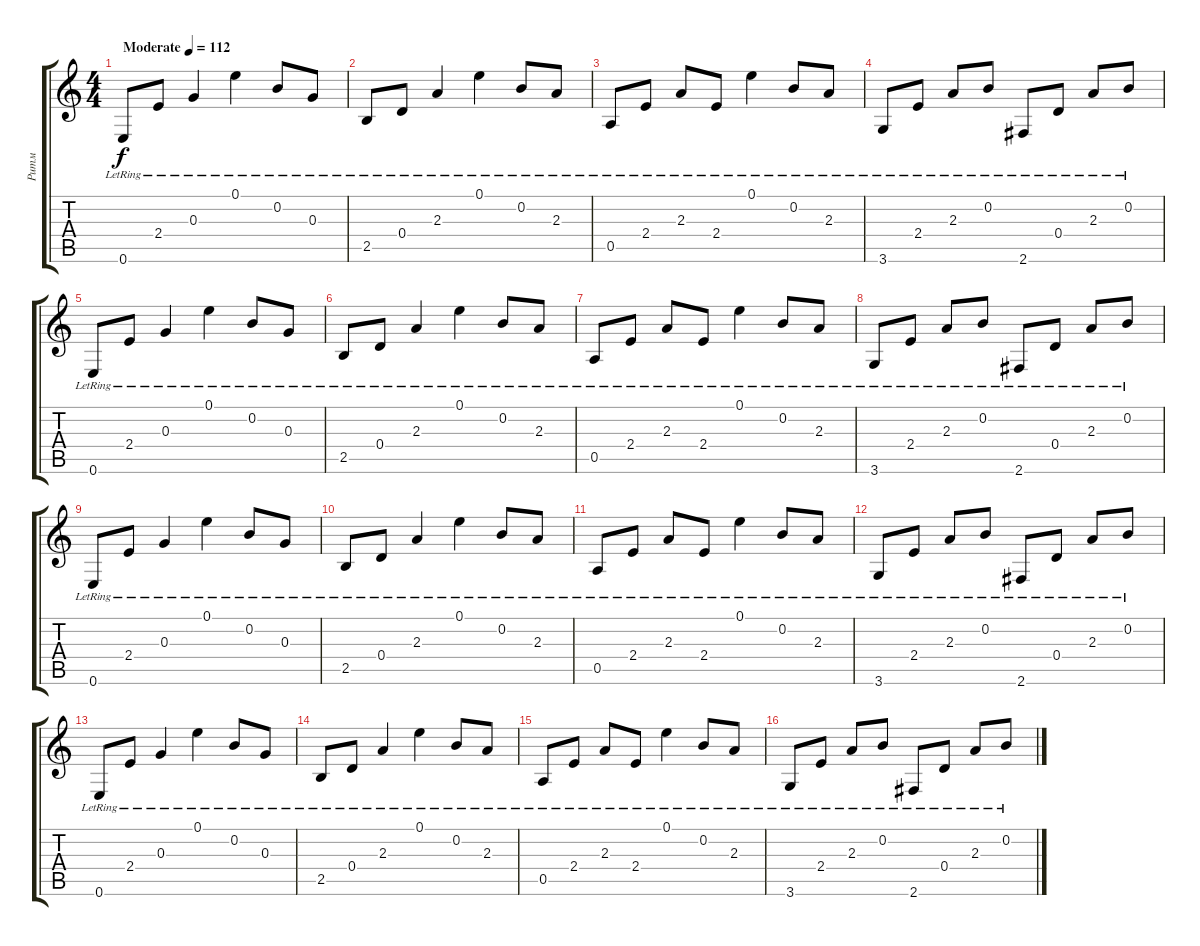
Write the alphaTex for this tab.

\track ("Ритм" "Ритм") {instrument electricguitarclean}
\staff {score tabs}
\tuning (E4 B3 G3 D3 A2 E2) {hide}
\ts (4 4)
\tempo (112 "Moderate")
\clef g2
\ks c
0.6{lr}.8{dy f instrument electricguitarclean} 2.4{lr}.8 0.3{lr}.4 0.1{lr}.4 0.2{lr}.8 0.3{lr}.8 |
2.5{lr}.8 0.4{lr}.8 2.3{lr}.4 0.1{lr}.4 0.2{lr}.8 2.3{lr}.8 |
0.5{lr}.8 2.4{lr}.8 2.3{lr}.8 2.4{lr}.8 0.1{lr}.4 0.2{lr}.8 2.3{lr}.8 |
3.6{lr}.8 2.4{lr}.8 2.3{lr}.8 0.2{lr}.8 2.6{lr}.8 0.4{lr}.8 2.3{lr}.8 0.2{lr}.8 |
0.6{lr}.8 2.4{lr}.8 0.3{lr}.4 0.1{lr}.4 0.2{lr}.8 0.3{lr}.8 |
2.5{lr}.8 0.4{lr}.8 2.3{lr}.4 0.1{lr}.4 0.2{lr}.8 2.3{lr}.8 |
0.5{lr}.8 2.4{lr}.8 2.3{lr}.8 2.4{lr}.8 0.1{lr}.4 0.2{lr}.8 2.3{lr}.8 |
3.6{lr}.8 2.4{lr}.8 2.3{lr}.8 0.2{lr}.8 2.6{lr}.8 0.4{lr}.8 2.3{lr}.8 0.2{lr}.8 |
0.6{lr}.8 2.4{lr}.8 0.3{lr}.4 0.1{lr}.4 0.2{lr}.8 0.3{lr}.8 |
2.5{lr}.8 0.4{lr}.8 2.3{lr}.4 0.1{lr}.4 0.2{lr}.8 2.3{lr}.8 |
0.5{lr}.8 2.4{lr}.8 2.3{lr}.8 2.4{lr}.8 0.1{lr}.4 0.2{lr}.8 2.3{lr}.8 |
3.6{lr}.8 2.4{lr}.8 2.3{lr}.8 0.2{lr}.8 2.6{lr}.8 0.4{lr}.8 2.3{lr}.8 0.2{lr}.8 |
0.6{lr}.8 2.4{lr}.8 0.3{lr}.4 0.1{lr}.4 0.2{lr}.8 0.3{lr}.8 |
2.5{lr}.8 0.4{lr}.8 2.3{lr}.4 0.1{lr}.4 0.2{lr}.8 2.3{lr}.8 |
0.5{lr}.8 2.4{lr}.8 2.3{lr}.8 2.4{lr}.8 0.1{lr}.4 0.2{lr}.8 2.3{lr}.8 |
3.6{lr}.8 2.4{lr}.8 2.3{lr}.8 0.2{lr}.8 2.6{lr}.8 0.4{lr}.8 2.3{lr}.8 0.2{lr}.8
